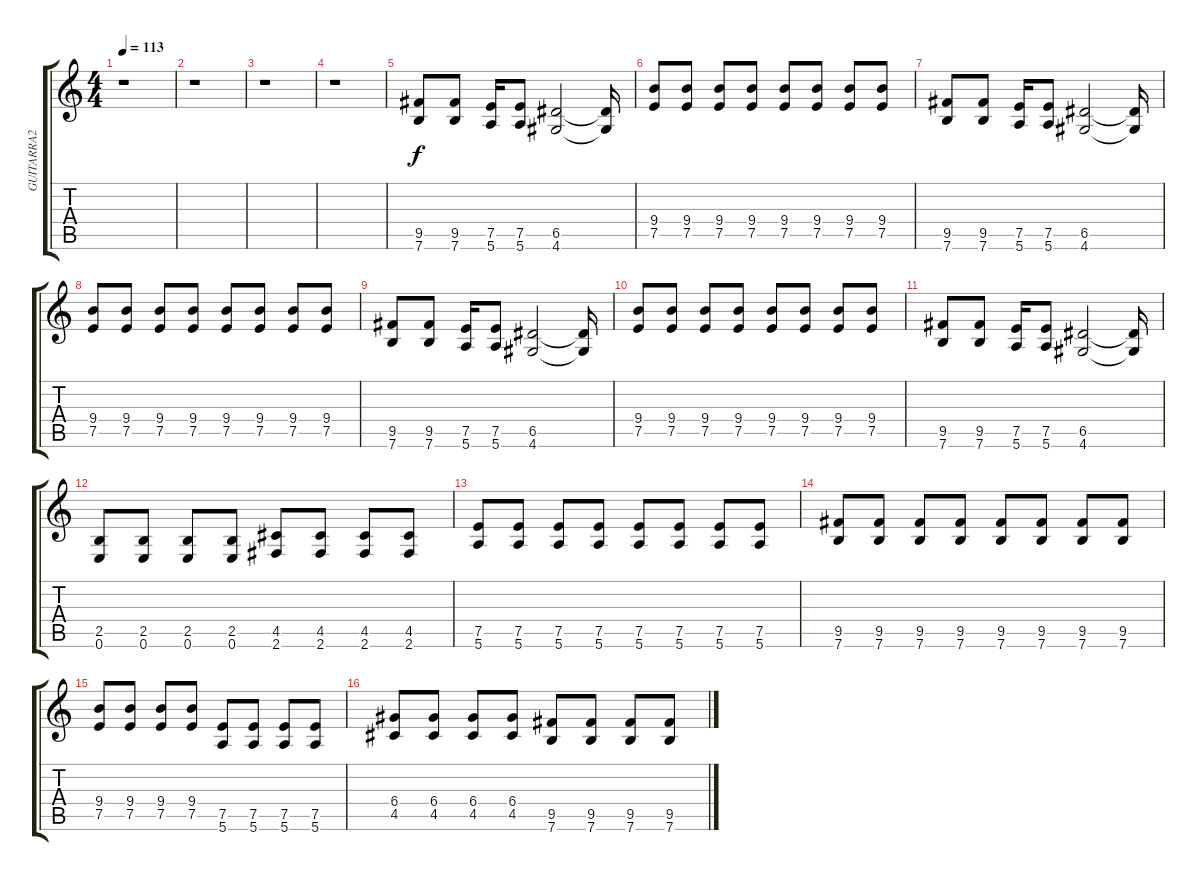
\track ("GUITARRA2" "GUITARRA2") {instrument distortionguitar}
\staff {score tabs}
\tuning (E4 B3 G3 D3 A2 E2) {hide}
\ts (4 4)
\tempo 113
\clef g2
\ks c
r.1{dy f} |
r.1 |
r.1 |
r.1 |
(9.5 7.6).8 (9.5 7.6).8 (7.5 5.6).16 (7.5 5.6).8 (6.5 4.6).2 (6.5{t} 4.6{t}).16 |
(9.4 7.5).8 (9.4 7.5).8 (9.4 7.5).8 (9.4 7.5).8 (9.4 7.5).8 (9.4 7.5).8 (9.4 7.5).8 (9.4 7.5).8 |
(9.5 7.6).8 (9.5 7.6).8 (7.5 5.6).16 (7.5 5.6).8 (6.5 4.6).2 (6.5{t} 4.6{t}).16 |
(9.4 7.5).8 (9.4 7.5).8 (9.4 7.5).8 (9.4 7.5).8 (9.4 7.5).8 (9.4 7.5).8 (9.4 7.5).8 (9.4 7.5).8 |
(9.5 7.6).8 (9.5 7.6).8 (7.5 5.6).16 (7.5 5.6).8 (6.5 4.6).2 (6.5{t} 4.6{t}).16 |
(9.4 7.5).8 (9.4 7.5).8 (9.4 7.5).8 (9.4 7.5).8 (9.4 7.5).8 (9.4 7.5).8 (9.4 7.5).8 (9.4 7.5).8 |
(9.5 7.6).8 (9.5 7.6).8 (7.5 5.6).16 (7.5 5.6).8 (6.5 4.6).2 (6.5{t} 4.6{t}).16 |
(2.5 0.6).8 (2.5 0.6).8 (2.5 0.6).8 (2.5 0.6).8 (4.5 2.6).8 (4.5 2.6).8 (4.5 2.6).8 (4.5 2.6).8 |
(7.5 5.6).8 (7.5 5.6).8 (7.5 5.6).8 (7.5 5.6).8 (7.5 5.6).8 (7.5 5.6).8 (7.5 5.6).8 (7.5 5.6).8 |
(9.5 7.6).8 (9.5 7.6).8 (9.5 7.6).8 (9.5 7.6).8 (9.5 7.6).8 (9.5 7.6).8 (9.5 7.6).8 (9.5 7.6).8 |
(9.4 7.5).8 (9.4 7.5).8 (9.4 7.5).8 (9.4 7.5).8 (7.5 5.6).8 (7.5 5.6).8 (7.5 5.6).8 (7.5 5.6).8 |
(6.4 4.5).8 (6.4 4.5).8 (6.4 4.5).8 (6.4 4.5).8 (9.5 7.6).8 (9.5 7.6).8 (9.5 7.6).8 (9.5 7.6).8
